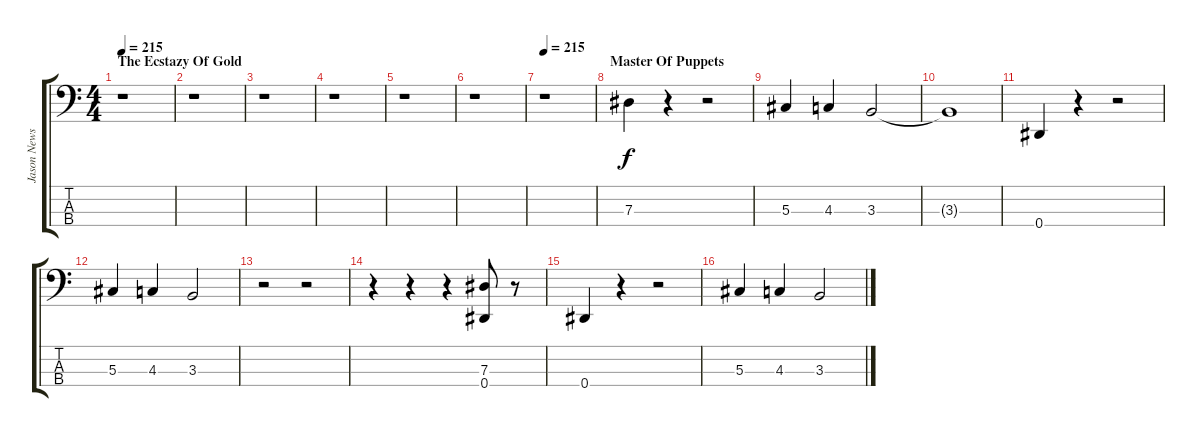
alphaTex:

\track ("Jason Newsted" "Jason News") {instrument electricbasspick}
\staff {score tabs}
\tuning (Gb2 Db2 Ab1 Eb1) {hide}
\ts (4 4)
\section ("" "The Ecstazy Of Gold")
\tempo 215
\tempo 999
\tempo 215
\clef f4
\ks c
r.1{dy f instrument electricbasspick} |
r.1 |
r.1 |
r.1 |
r.1 |
r.1 |
\tempo 215
r.1 |
\section ("" "Master Of Puppets")
7.3.4 r.4 r.2 |
5.3.4 4.3.4 3.3.2 |
3.3{t}.1 |
0.4.4 r.4 r.2 |
5.3.4 4.3.4 3.3.2 |
r.2 r.2 |
r.4 r.4 r.4 (7.3 0.4).8 r.8 |
0.4.4 r.4 r.2 |
5.3.4 4.3.4 3.3.2
